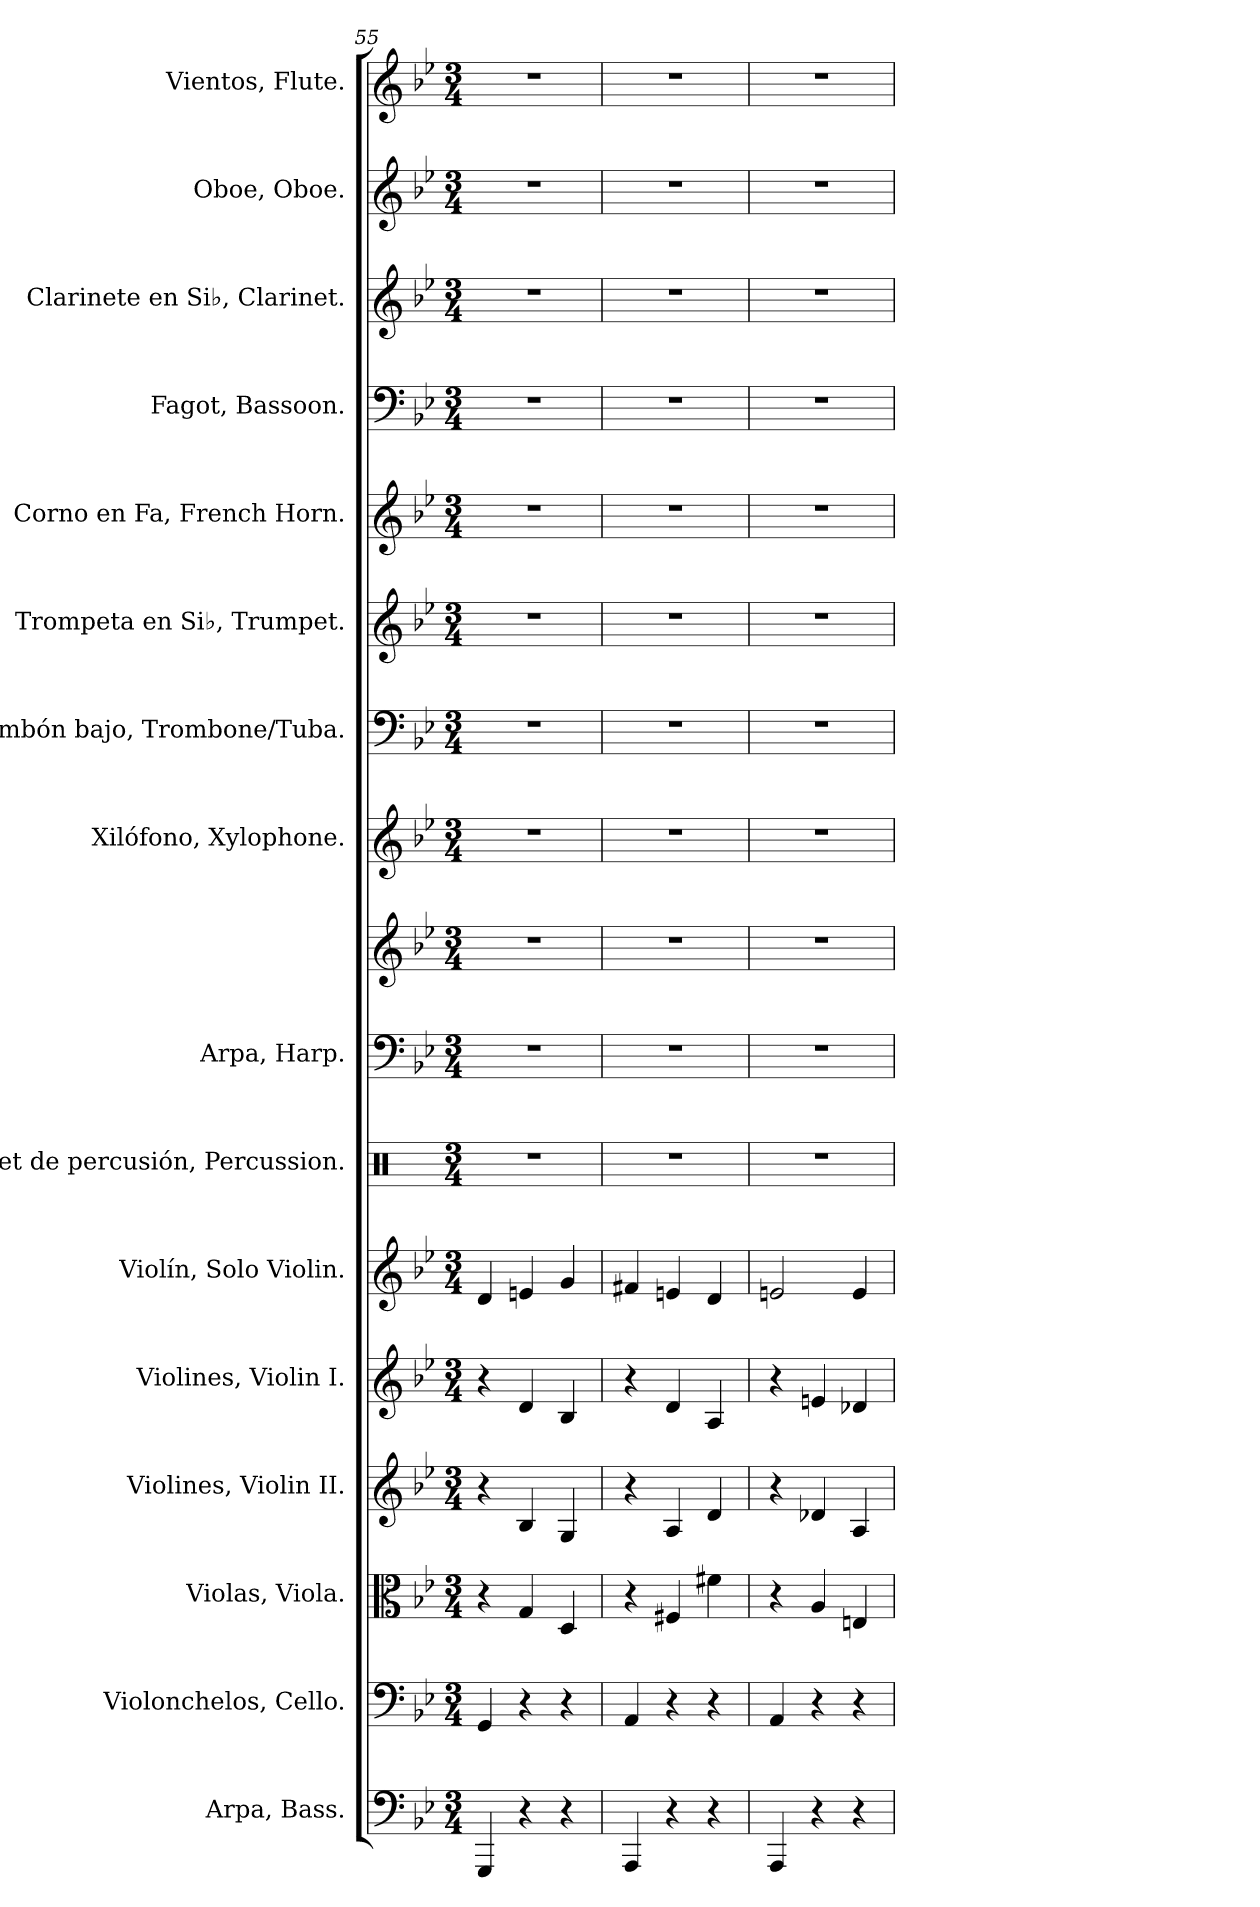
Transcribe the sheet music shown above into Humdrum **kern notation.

**kern	**kern	**kern	**kern	**kern	**kern	**kern	**kern	**kern	**kern	**kern	**kern	**kern	**kern	**kern	**kern	**kern
*part16	*part15	*part14	*part13	*part12	*part11	*part10	*part9	*part9	*part8	*part7	*part6	*part5	*part4	*part3	*part2	*part1
*staff17	*staff16	*staff15	*staff14	*staff13	*staff12	*staff11	*staff10	*staff9	*staff8	*staff7	*staff6	*staff5	*staff4	*staff3	*staff2	*staff1
*I"Arpa, Bass.	*I"Violonchelos, Cello.	*I"Violas, Viola.	*I"Violines, Violin II.	*I"Violines, Violin I.	*I"Violín, Solo Violin.	*I"Set de percusión, Percussion.	*I"Arpa, Harp.	*	*I"Xilófono, Xylophone.	*I"Trombón bajo, Trombone/Tuba.	*I"Trompeta en Si♭, Trumpet.	*I"Corno en Fa, French Horn.	*I"Fagot, Bassoon.	*I"Clarinete en Si♭, Clarinet.	*I"Oboe, Oboe.	*I"Vientos, Flute.
*I'Arp.	*I'Vcs.	*I'Vlas.	*I'Vlns.	*I'Vlns.	*I'Vln.	*	*I'Arp.	*	*I'Xil.	*I'Tbn. B.	*I'Tpt. Si♭	*I'Cor. Fa	*I'Fag.	*I'Cl. Si♭	*I'Ob.	*I'Vi.
*clefF4	*clefF4	*clefC3	*clefG2	*clefG2	*clefG2	*clefX	*clefF4	*clefG2	*clefG2	*clefF4	*clefG2	*clefG2	*clefF4	*clefG2	*clefG2	*clefG2
*	*	*	*	*	*	*	*	*	*ITrd-7c-12	*	*ITrd1c2	*ITrd4c7	*	*ITrd1c2	*	*
*k[b-e-]	*k[b-e-]	*k[b-e-]	*k[b-e-]	*k[b-e-]	*k[b-e-]	*k[]	*k[b-e-]	*k[b-e-]	*k[b-e-]	*k[b-e-]	*k[b-e-a-d-]	*k[b-e-a-]	*k[b-e-]	*k[b-e-a-d-]	*k[b-e-]	*k[b-e-]
*M3/4	*M3/4	*M3/4	*M3/4	*M3/4	*M3/4	*M3/4	*M3/4	*M3/4	*M3/4	*M3/4	*M3/4	*M3/4	*M3/4	*M3/4	*M3/4	*M3/4
=55	=55	=55	=55	=55	=55	=55	=55	=55	=55	=55	=55	=55	=55	=55	=55	=55
4GGG/	4GG/	4r	4r	4r	4d/	2.r	2.r	2.r	2.r	2.r	2.r	2.r	2.r	2.r	2.r	2.r
4r	4r	4G/	4B-/	4d/	4en/	.	.	.	.	.	.	.	.	.	.	.
4r	4r	4D/	4G/	4B-/	4g/	.	.	.	.	.	.	.	.	.	.	.
=56	=56	=56	=56	=56	=56	=56	=56	=56	=56	=56	=56	=56	=56	=56	=56	=56
4AAA/	4AA/	4r	4r	4r	4f#X/	2.r	2.r	2.r	2.r	2.r	2.r	2.r	2.r	2.r	2.r	2.r
4r	4r	4F#X/	4A/	4d/	4en/	.	.	.	.	.	.	.	.	.	.	.
4r	4r	4f#X\	4d/	4A/	4d/	.	.	.	.	.	.	.	.	.	.	.
=57	=57	=57	=57	=57	=57	=57	=57	=57	=57	=57	=57	=57	=57	=57	=57	=57
4AAA/	4AA/	4r	4r	4r	2en/	2.r	2.r	2.r	2.r	2.r	2.r	2.r	2.r	2.r	2.r	2.r
4r	4r	4A/	4d-X/	4en/	.	.	.	.	.	.	.	.	.	.	.	.
4r	4r	4En/	4A/	4d-X/	4e/	.	.	.	.	.	.	.	.	.	.	.
=	=	=	=	=	=	=	=	=	=	=	=	=	=	=	=	=
*-	*-	*-	*-	*-	*-	*-	*-	*-	*-	*-	*-	*-	*-	*-	*-	*-
